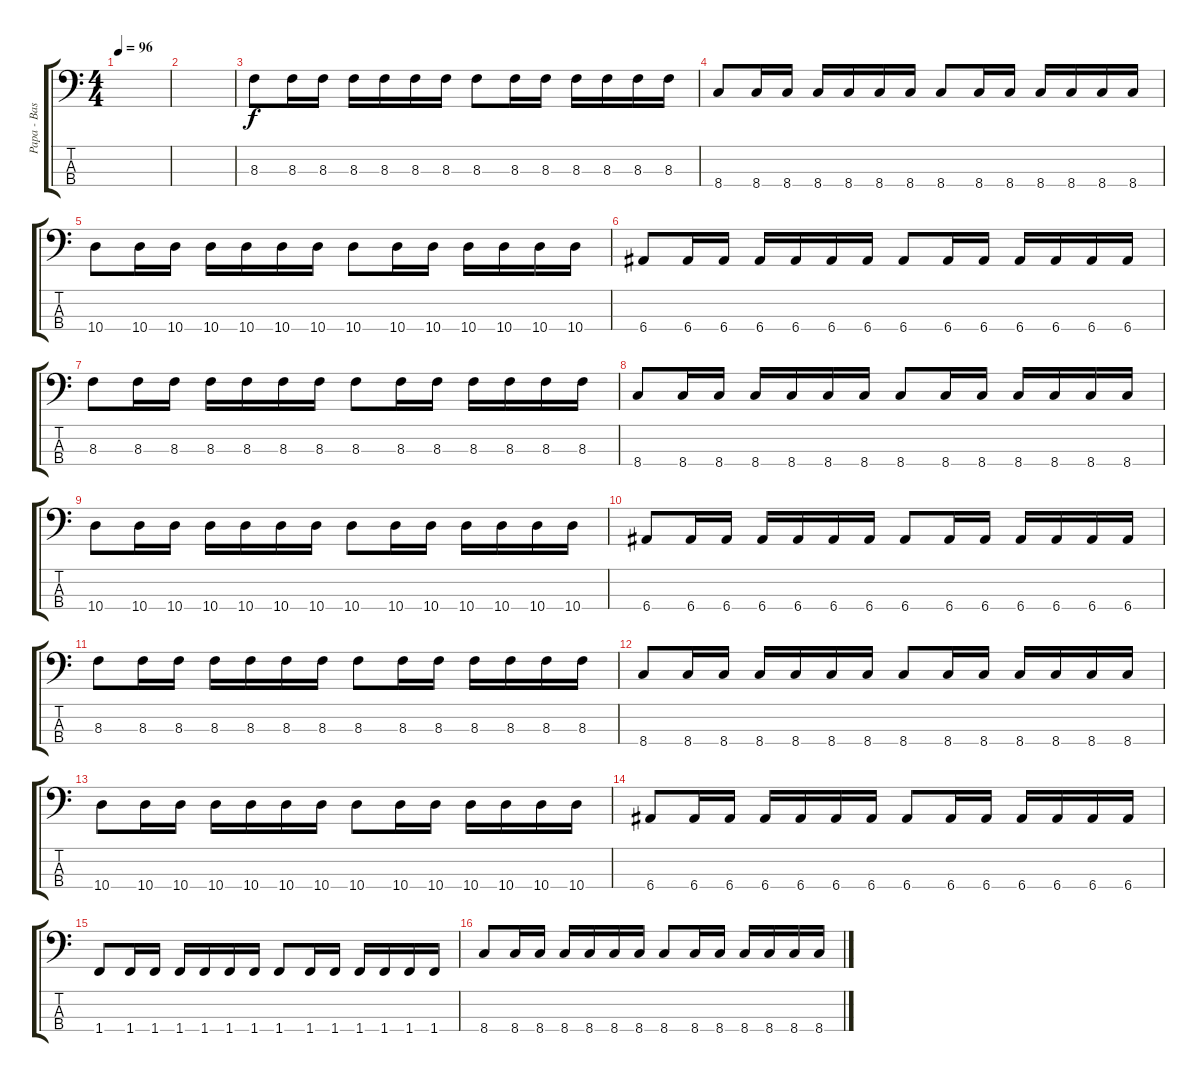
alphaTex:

\track ("Papa - Bass" "Papa - Bas") {instrument electricbassfinger}
\staff {score tabs}
\tuning (G2 D2 A1 E1) {hide}
\ts (4 4)
\tempo 96
\clef f4
\ks c
|
|
8.3.8 8.3.16 8.3.16 8.3.16 8.3.16 8.3.16 8.3.16 8.3.8 8.3.16 8.3.16 8.3.16 8.3.16 8.3.16 8.3.16 |
8.4.8 8.4.16 8.4.16 8.4.16 8.4.16 8.4.16 8.4.16 8.4.8 8.4.16 8.4.16 8.4.16 8.4.16 8.4.16 8.4.16 |
10.4.8 10.4.16 10.4.16 10.4.16 10.4.16 10.4.16 10.4.16 10.4.8 10.4.16 10.4.16 10.4.16 10.4.16 10.4.16 10.4.16 |
6.4.8 6.4.16 6.4.16 6.4.16 6.4.16 6.4.16 6.4.16 6.4.8 6.4.16 6.4.16 6.4.16 6.4.16 6.4.16 6.4.16 |
8.3.8 8.3.16 8.3.16 8.3.16 8.3.16 8.3.16 8.3.16 8.3.8 8.3.16 8.3.16 8.3.16 8.3.16 8.3.16 8.3.16 |
8.4.8 8.4.16 8.4.16 8.4.16 8.4.16 8.4.16 8.4.16 8.4.8 8.4.16 8.4.16 8.4.16 8.4.16 8.4.16 8.4.16 |
10.4.8 10.4.16 10.4.16 10.4.16 10.4.16 10.4.16 10.4.16 10.4.8 10.4.16 10.4.16 10.4.16 10.4.16 10.4.16 10.4.16 |
6.4.8 6.4.16 6.4.16 6.4.16 6.4.16 6.4.16 6.4.16 6.4.8 6.4.16 6.4.16 6.4.16 6.4.16 6.4.16 6.4.16 |
8.3.8 8.3.16 8.3.16 8.3.16 8.3.16 8.3.16 8.3.16 8.3.8 8.3.16 8.3.16 8.3.16 8.3.16 8.3.16 8.3.16 |
8.4.8 8.4.16 8.4.16 8.4.16 8.4.16 8.4.16 8.4.16 8.4.8 8.4.16 8.4.16 8.4.16 8.4.16 8.4.16 8.4.16 |
10.4.8 10.4.16 10.4.16 10.4.16 10.4.16 10.4.16 10.4.16 10.4.8 10.4.16 10.4.16 10.4.16 10.4.16 10.4.16 10.4.16 |
6.4.8 6.4.16 6.4.16 6.4.16 6.4.16 6.4.16 6.4.16 6.4.8 6.4.16 6.4.16 6.4.16 6.4.16 6.4.16 6.4.16 |
1.4.8 1.4.16 1.4.16 1.4.16 1.4.16 1.4.16 1.4.16 1.4.8 1.4.16 1.4.16 1.4.16 1.4.16 1.4.16 1.4.16 |
8.4.8 8.4.16 8.4.16 8.4.16 8.4.16 8.4.16 8.4.16 8.4.8 8.4.16 8.4.16 8.4.16 8.4.16 8.4.16 8.4.16
